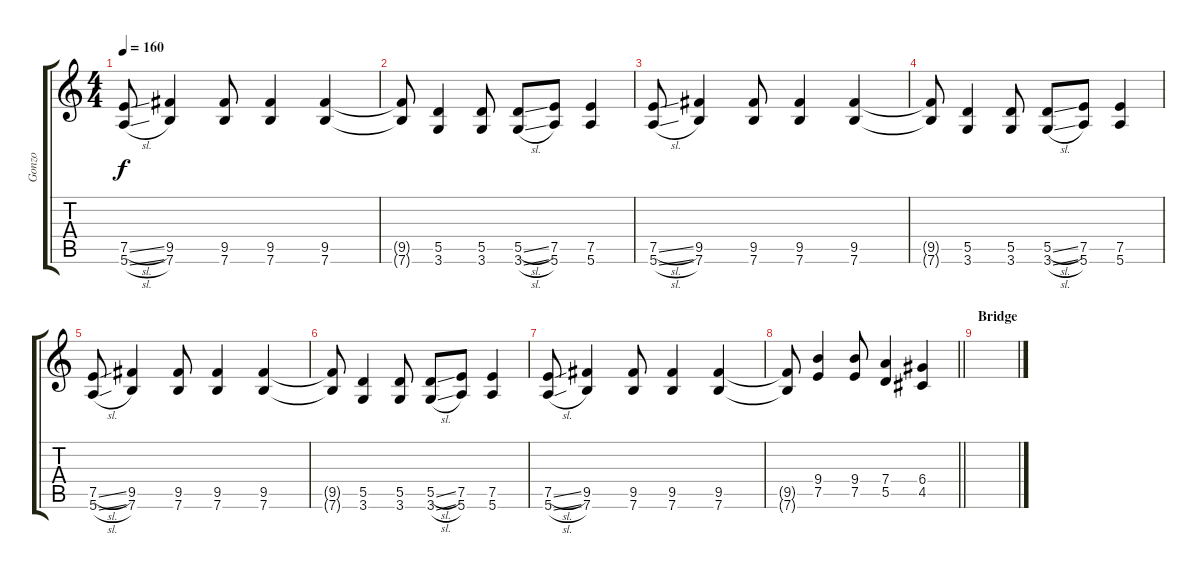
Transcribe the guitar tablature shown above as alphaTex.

\track ("Gonzo" "Gonzo") {instrument distortionguitar}
\staff {score tabs}
\tuning (E4 B3 G3 D3 A2 E2) {hide}
\ts (4 4)
\tempo 160
\clef g2
\ks c
(7.5{sl} 5.6{sl}).8{dy f} (9.5 7.6).4 (9.5 7.6).8 (9.5 7.6).4 (9.5 7.6).4 |
(9.5{t} 7.6{t}).8 (5.5 3.6).4 (5.5 3.6).8 (5.5{sl} 3.6{sl}).8 (7.5 5.6).8 (7.5 5.6).4 |
(7.5{sl} 5.6{sl}).8 (9.5 7.6).4 (9.5 7.6).8 (9.5 7.6).4 (9.5 7.6).4 |
(9.5{t} 7.6{t}).8 (5.5 3.6).4 (5.5 3.6).8 (5.5{sl} 3.6{sl}).8 (7.5 5.6).8 (7.5 5.6).4 |
(7.5{sl} 5.6{sl}).8 (9.5 7.6).4 (9.5 7.6).8 (9.5 7.6).4 (9.5 7.6).4 |
(9.5{t} 7.6{t}).8 (5.5 3.6).4 (5.5 3.6).8 (5.5{sl} 3.6{sl}).8 (7.5 5.6).8 (7.5 5.6).4 |
(7.5{sl} 5.6{sl}).8 (9.5 7.6).4 (9.5 7.6).8 (9.5 7.6).4 (9.5 7.6).4 |
\barLineRight lightlight
(9.5{t} 7.6{t}).8 (9.4 7.5).4 (9.4 7.5).8 (7.4 5.5).4 (6.4 4.5).4 |
\section ("" "Bridge")
